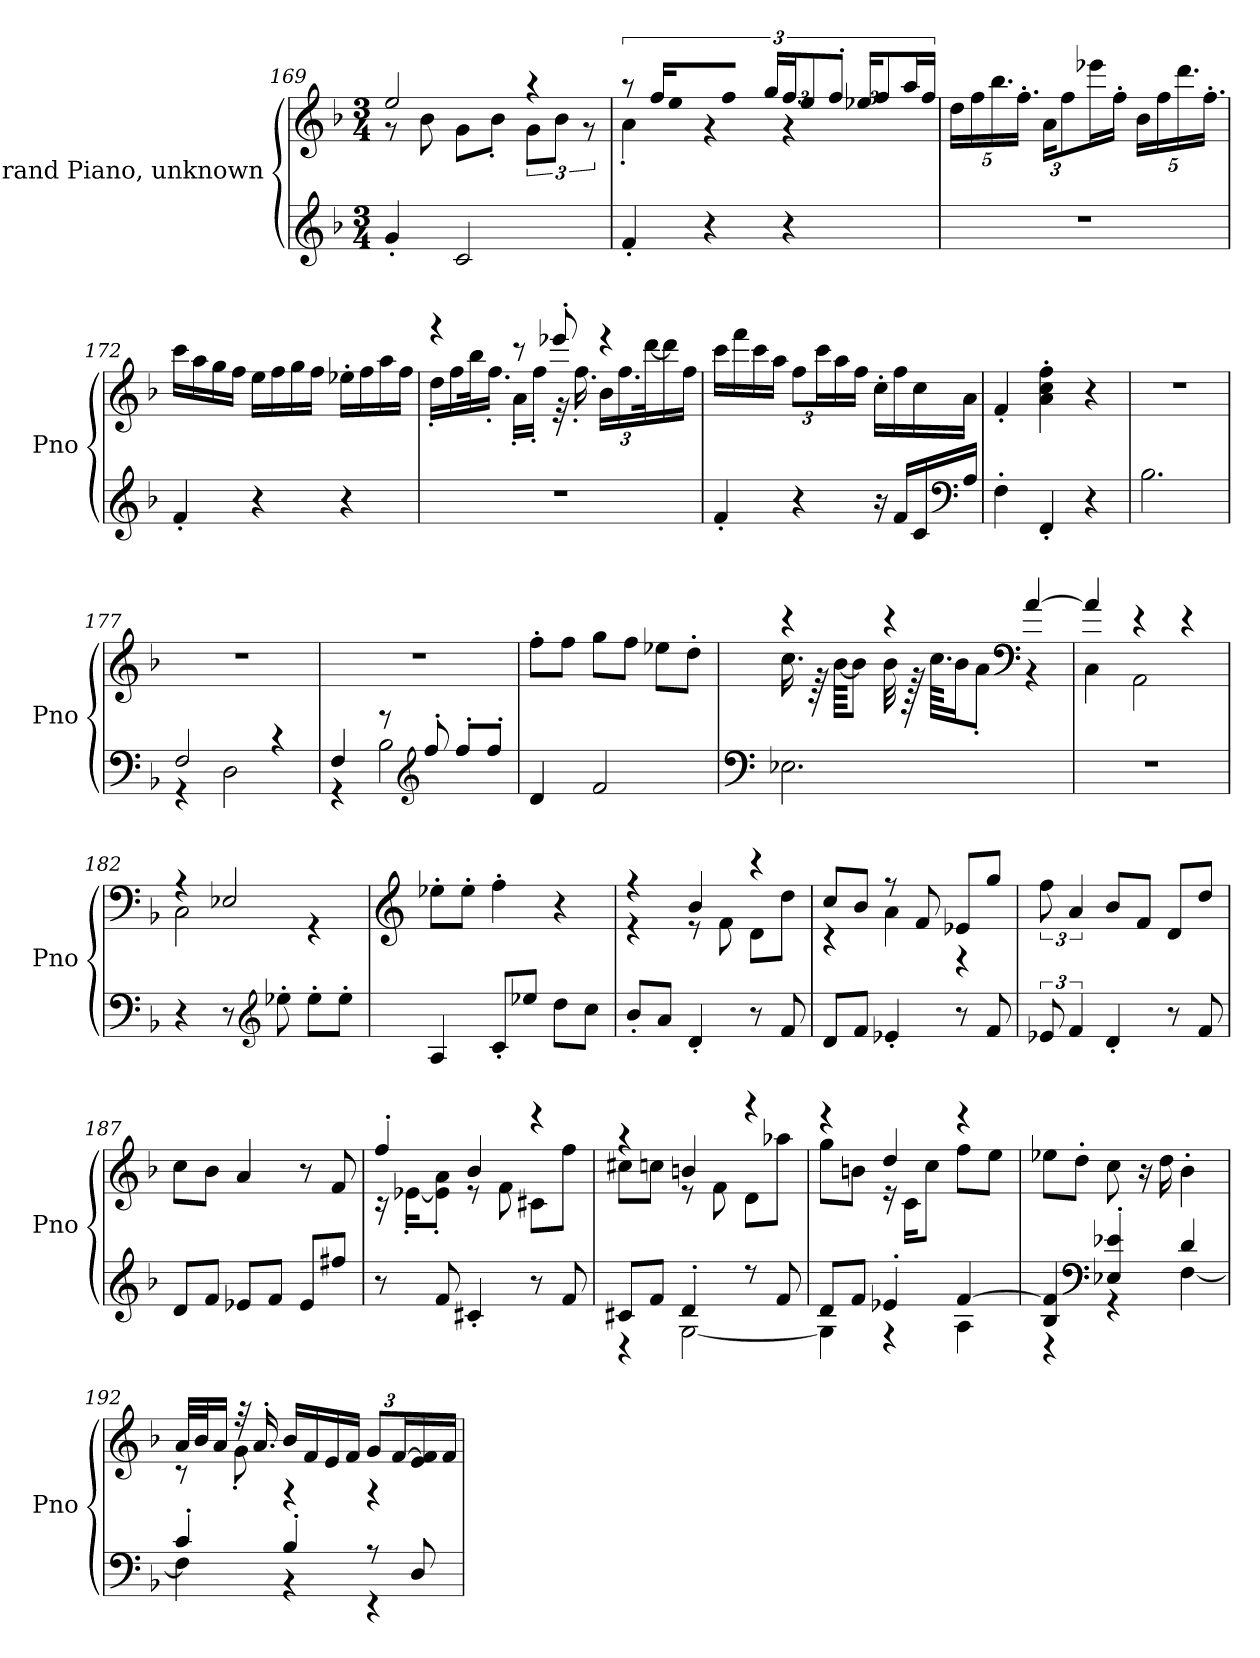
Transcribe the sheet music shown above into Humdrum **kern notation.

**kern	**kern
*part1	*part1
*staff2	*staff1
*I"Grand Piano, unknown	*
*I'Pno	*
*clefG2	*clefG2
*k[b-]	*k[b-]
*M3/4	*M3/4
=169	=169
*	*^
4g'/	2ee/	8r
.	.	8b-\
2c/	.	8g\L
.	.	8b-'\J
.	4r	12g\L
.	.	12b-\J
.	.	12r
=170	=170	=170
4f'/	12r	4a'\
.	24ff/LL	.
.	16ee/	.
.	16ff/JJ	.
*	*Xbrackettup	*
4r	24gg/LL	4r
.	24ff/J	.
.	12ee/	.
.	12ff'/J	.
4r	24ee-X/KL	4r
.	12ff/	.
.	16aa/L	.
.	16ff/JJ	.
*	*v	*v
=171	=171
2.r	20dd\LL
.	20ff\
.	20.bb-\
.	20.ff'\JJ
.	24a\KL
.	12ff\
.	16eee-X\L
.	16ff'\JJ
.	20b-\LL
.	20ff\
.	20.ddd\
.	20.ff'\JJ
!!LO:LB:g=z
=172	=172
4f'/	16ccc\LL
.	16aa\
.	16gg\
.	16ff\JJ
4r	16ee\LL
.	16ff\
.	16gg\
.	16ff\JJ
4r	16ee-X'\LL
.	16ff\
.	16aa\
.	16ff\JJ
=173	=173
*	*^
2.r	4r	16dd'\LL
.	.	16ff\
.	.	32bb-\K
.	.	16.ff'\JJ
.	8r	16a'\LL
.	.	16ff'\JJ
.	8eee-X'/	32r
.	.	16.ff'\
.	4r	24b-\LL
.	.	24.ff\
.	.	[48ddd\K
.	.	16ddd\]
.	.	16ff\JJ
*	*v	*v
=174	=174
4f'/	16ccc\LL
.	16fff\
.	16ccc\
.	16aa\JJ
4r	12ff\L
.	24ccc\L
.	16aa\
.	16ff\JJ
16r	16cc'\LL
16f/LL	16ff\
16c/	16cc\
*clefF4	*
16A/JJ	16a\JJ
!!LO:LB:g=z
=175	=175
4F'\	4f'/
4FF'/	4a\' 4cc\' 4ff\'
4r	4r
=176	=176
2.B-\	2.r
=177	=177
*^	*
2F/	4r	2.r
.	2D\	.
4r	.	.
=178	=178	=178
4F/	4r	2.r
8r	2B-\	.
*clefG2	*	*
8ff'/	.	.
8ff'/L	.	.
8ff'/J	.	.
*v	*v	*
=179	=179
4d/	8ff'\L
.	8ff\J
2f/	8gg\L
.	8ff\J
.	8ee-X\L
.	8dd'\J
=180	=180
*clefF4	*
*	*^
2.E-X\	4r	16.cc\
.	.	64r
.	.	[64b-\KKKL
.	.	8b-\J]
.	4r	32b-\
.	.	128r
.	.	64.cc\KKLL
.	.	16b-\J
.	.	8a'\J
*	*clefF4	*
.	[4a/	4r
=181	=181	=181
2.r	4a/]	4C\
.	4r	2AA\
.	4r	.
!!LO:LB:g=z	!!
=182	=182	=182
4r	4r	2C\
8r	2E-X/	.
*clefG2	*	*
8ee-X'\	.	.
8ee-'\L	.	4r
8ee-'\J	.	.
*	*v	*v
=183	=183
*	*clefG2
4A/	8ee-X'\L
.	8ee-'\J
8c'/L	4ff'\
8ee-X/J	.
8dd\L	4r
8cc\J	.
=184	=184
*	*^
8b-'/L	4r	4r
8a/J	.	.
4d'/	4b-/	8r
.	.	8f\
8r	4r	8d\L
8f/	.	8dd\J
=185	=185	=185
8d/L	8cc/L	4r
8f/J	8b-/J	.
4e-X'/	8r	4a\
.	8f/	.
8r	8e-X/L	4r
8f/	8gg/J	.
*	*v	*v
=186	=186
*	*brackettup
12e-X/	12ff\
6f/	6a/
4d'/	8b-/L
.	8f/J
8r	8d/L
8f/	8dd/J
!!LO:PB:g=z
=187	=187
8d/L	8cc\L
8f/J	8b-\J
8e-X/L	4a/
8f/J	.
8e-/L	8r
8ff#X/J	8f/
=188	=188
*	*^
8r	4ff'/	16r
.	.	[16e-X'\KL
8f/	.	8e-\]' 8a\'J
4c#X'/	4b-/	8r
.	.	8f\
8r	4r	8c#X\L
8f/	.	8ff\J
=189	=189	=189
*^	*	*
8c#X/L	4r	4r	8cc#X\L
8f/J	.	.	8ccn\J
4d'/	[2G\	4bn/	8r
.	.	.	8f\
8r	.	4r	8d\L
8f/	.	.	8aa-X\J
=190	=190	=190	=190
8d/L	4G\]	4r	8gg\L
8f/J	.	.	8bn\J
4e-X'/	4r	4dd/	16r
.	.	.	16c\KL
.	.	.	8cc\J
[4f/	4A\	4r	8ff\L
.	.	.	8ee\J
*	*	*v	*v
=191	=191	=191
4B-/ 4f/]	4r	8ee-X\L
.	.	8dd'\J
*clefF4	*	*
4E-X/' 4e-X/'	4r	8cc\
.	.	16r
.	.	16dd\
4d/	[4F\	4b-'\
!!LO:LB:g=z
=192	=192	=192
*	*	*^
4c'/	4F\]	32a/LLL	8r
.	.	32b-/J	.
.	.	16a/JJ	.
.	.	32r	8g'\
.	.	16.a'/	.
4B-'/	4r	16b-/LL	4r
.	.	16f/	.
.	.	16e/	.
.	.	16f/JJ	.
*	*	*Xbrackettup	*
8r	4r	12g/L	4r
.	.	[24f/L	.
8D/	.	16e/ 16f/]	.
.	.	16f/JJ	.
*v	*v	*	*
*	*v	*v
=	=
*-	*-
